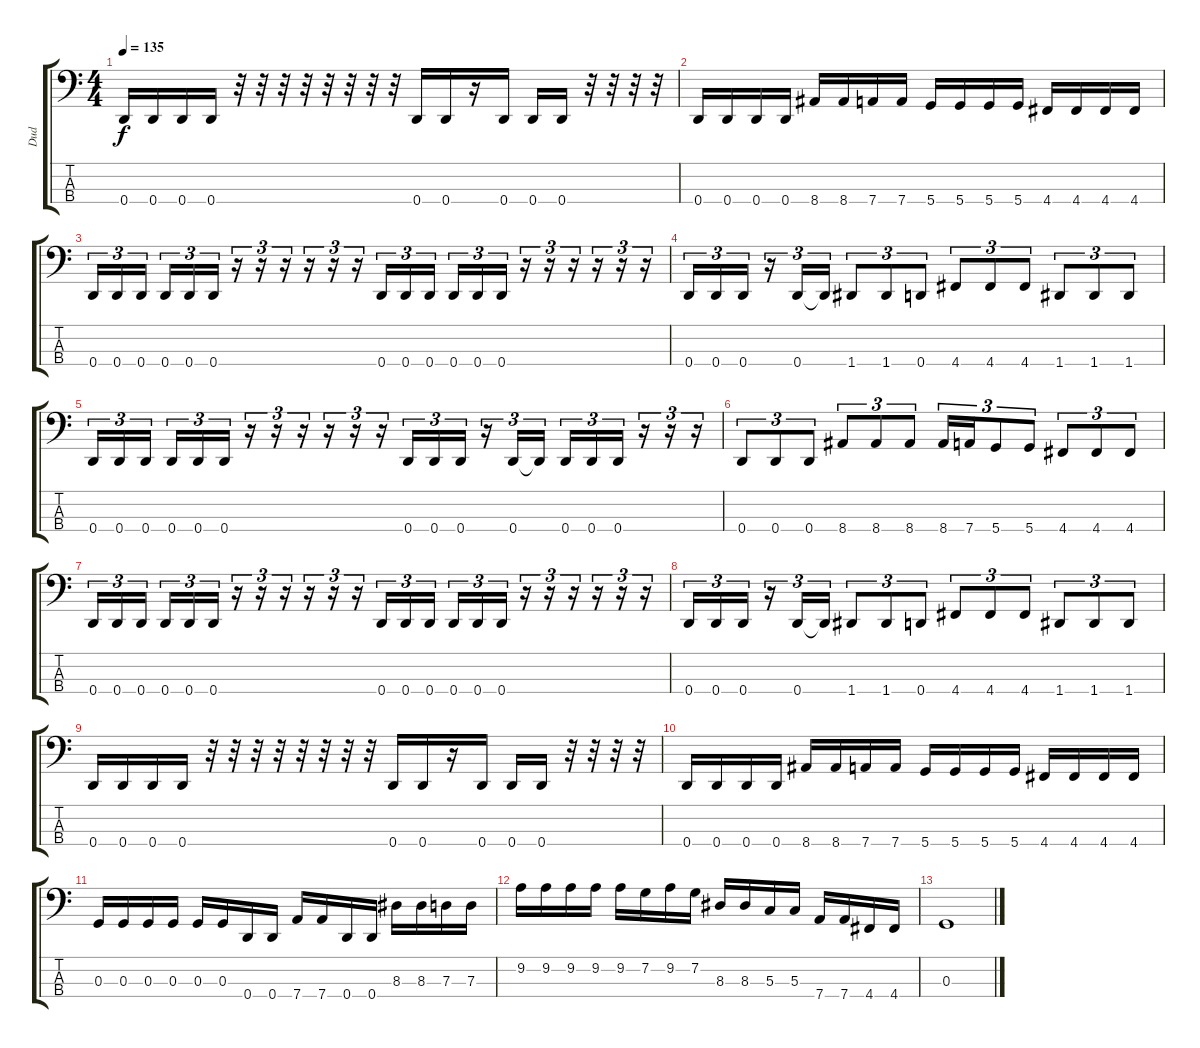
\track ("Dud" "Dud") {instrument slapbass1}
\staff {score tabs}
\tuning (F2 C2 G1 D1) {hide}
\ts (4 4)
\tempo 135
\clef f4
\ks c
0.4.16{dy f} 0.4.16 0.4.16 0.4.16 r.32 r.32 r.32 r.32 r.32 r.32 r.32 r.32 0.4.16 0.4.16 r.16 0.4.16 0.4.16 0.4.16 r.32 r.32 r.32 r.32 |
0.4.16 0.4.16 0.4.16 0.4.16 8.4.16 8.4.16 7.4.16 7.4.16 5.4.16 5.4.16 5.4.16 5.4.16 4.4.16 4.4.16 4.4.16 4.4.16 |
0.4.16{tu (3 2)} 0.4.16{tu (3 2)} 0.4.16{tu (3 2) beam splitsecondary} 0.4.16{tu (3 2)} 0.4.16{tu (3 2)} 0.4.16{tu (3 2)} r.16{tu (3 2)} r.16{tu (3 2)} r.16{tu (3 2)} r.16{tu (3 2)} r.16{tu (3 2)} r.16{tu (3 2)} 0.4.16{tu (3 2)} 0.4.16{tu (3 2)} 0.4.16{tu (3 2) beam splitsecondary} 0.4.16{tu (3 2)} 0.4.16{tu (3 2)} 0.4.16{tu (3 2)} r.16{tu (3 2)} r.16{tu (3 2)} r.16{tu (3 2)} r.16{tu (3 2)} r.16{tu (3 2)} r.16{tu (3 2)} |
0.4.16{tu (3 2)} 0.4.16{tu (3 2)} 0.4.16{tu (3 2)} r.16{tu (3 2)} 0.4.16{tu (3 2)} 0.4{t}.16{tu (3 2)} 1.4.8{tu (3 2)} 1.4.8{tu (3 2)} 0.4.8{tu (3 2)} 4.4.8{tu (3 2)} 4.4.8{tu (3 2)} 4.4.8{tu (3 2)} 1.4.8{tu (3 2)} 1.4.8{tu (3 2)} 1.4.8{tu (3 2)} |
0.4.16{tu (3 2)} 0.4.16{tu (3 2)} 0.4.16{tu (3 2) beam splitsecondary} 0.4.16{tu (3 2)} 0.4.16{tu (3 2)} 0.4.16{tu (3 2)} r.16{tu (3 2)} r.16{tu (3 2)} r.16{tu (3 2)} r.16{tu (3 2)} r.16{tu (3 2)} r.16{tu (3 2)} 0.4.16{tu (3 2)} 0.4.16{tu (3 2)} 0.4.16{tu (3 2)} r.16{tu (3 2)} 0.4.16{tu (3 2)} 0.4{t}.16{tu (3 2)} 0.4.16{tu (3 2)} 0.4.16{tu (3 2)} 0.4.16{tu (3 2)} r.16{tu (3 2)} r.16{tu (3 2)} r.16{tu (3 2)} |
0.4.8{tu (3 2)} 0.4.8{tu (3 2)} 0.4.8{tu (3 2)} 8.4.8{tu (3 2)} 8.4.8{tu (3 2)} 8.4.8{tu (3 2)} 8.4.16{tu (3 2)} 7.4.16{tu (3 2)} 5.4.8{tu (3 2)} 5.4.8{tu (3 2)} 4.4.8{tu (3 2)} 4.4.8{tu (3 2)} 4.4.8{tu (3 2)} |
0.4.16{tu (3 2)} 0.4.16{tu (3 2)} 0.4.16{tu (3 2) beam splitsecondary} 0.4.16{tu (3 2)} 0.4.16{tu (3 2)} 0.4.16{tu (3 2)} r.16{tu (3 2)} r.16{tu (3 2)} r.16{tu (3 2)} r.16{tu (3 2)} r.16{tu (3 2)} r.16{tu (3 2)} 0.4.16{tu (3 2)} 0.4.16{tu (3 2)} 0.4.16{tu (3 2) beam splitsecondary} 0.4.16{tu (3 2)} 0.4.16{tu (3 2)} 0.4.16{tu (3 2)} r.16{tu (3 2)} r.16{tu (3 2)} r.16{tu (3 2)} r.16{tu (3 2)} r.16{tu (3 2)} r.16{tu (3 2)} |
0.4.16{tu (3 2)} 0.4.16{tu (3 2)} 0.4.16{tu (3 2)} r.16{tu (3 2)} 0.4.16{tu (3 2)} 0.4{t}.16{tu (3 2)} 1.4.8{tu (3 2)} 1.4.8{tu (3 2)} 0.4.8{tu (3 2)} 4.4.8{tu (3 2)} 4.4.8{tu (3 2)} 4.4.8{tu (3 2)} 1.4.8{tu (3 2)} 1.4.8{tu (3 2)} 1.4.8{tu (3 2)} |
0.4.16 0.4.16 0.4.16 0.4.16 r.32 r.32 r.32 r.32 r.32 r.32 r.32 r.32 0.4.16 0.4.16 r.16 0.4.16 0.4.16 0.4.16 r.32 r.32 r.32 r.32 |
0.4.16 0.4.16 0.4.16 0.4.16 8.4.16 8.4.16 7.4.16 7.4.16 5.4.16 5.4.16 5.4.16 5.4.16 4.4.16 4.4.16 4.4.16 4.4.16 |
0.3.16 0.3.16 0.3.16 0.3.16 0.3.16 0.3.16 0.4.16 0.4.16 7.4.16 7.4.16 0.4.16 0.4.16 8.3.16 8.3.16 7.3.16 7.3.16 |
9.2.16 9.2.16 9.2.16 9.2.16 9.2.16 7.2.16 9.2.16 7.2.16 8.3.16 8.3.16 5.3.16 5.3.16 7.4.16 7.4.16 4.4.16 4.4.16 |
0.3.1
